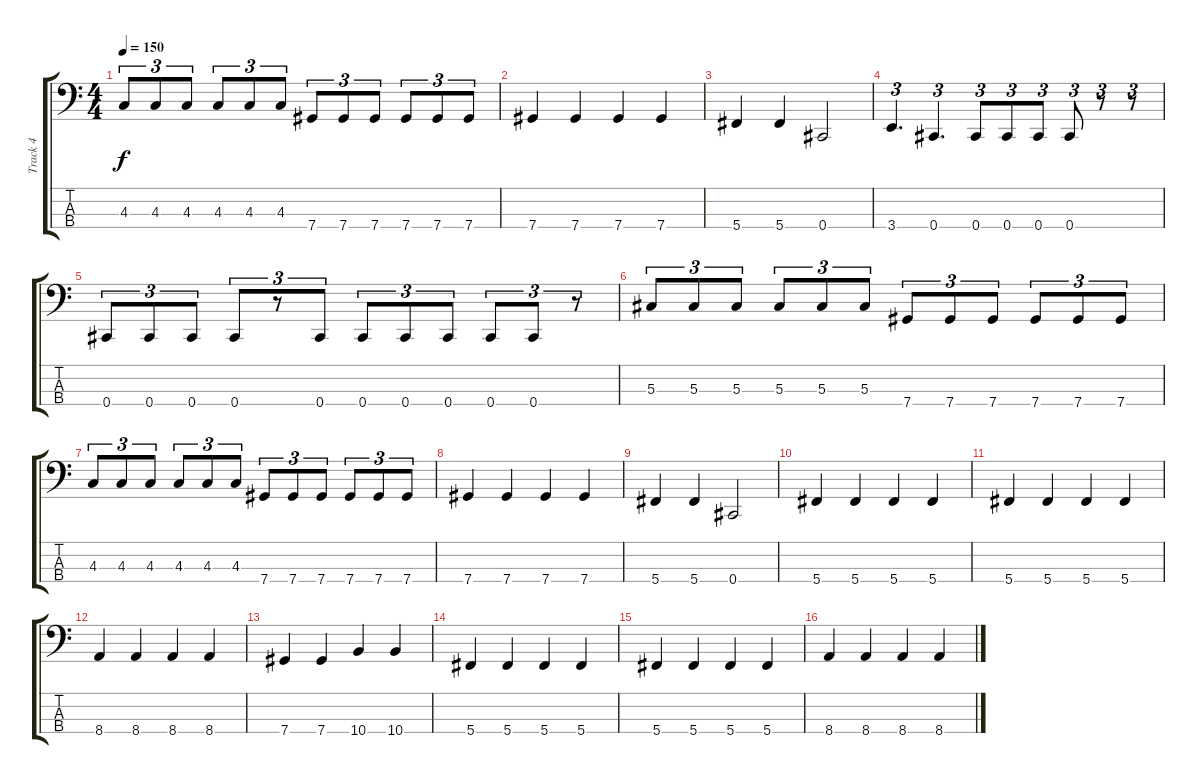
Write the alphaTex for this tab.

\track ("Track 4" "Track 4") {instrument electricbasspick bank 36}
\staff {score tabs}
\tuning (Gb2 Db2 Ab1 Db1) {hide}
\ts (4 4)
\tempo 150
\clef f4
\ks c
4.3.8{tu (3 2) dy f} 4.3.8{tu (3 2)} 4.3.8{tu (3 2)} 4.3.8{tu (3 2)} 4.3.8{tu (3 2)} 4.3.8{tu (3 2)} 7.4.8{tu (3 2)} 7.4.8{tu (3 2)} 7.4.8{tu (3 2)} 7.4.8{tu (3 2)} 7.4.8{tu (3 2)} 7.4.8{tu (3 2)} |
7.4.4 7.4.4 7.4.4 7.4.4 |
5.4.4 5.4.4 0.4.2 |
3.4.4{d tu (3 2)} 0.4.4{d tu (3 2)} 0.4.8{tu (3 2)} 0.4.8{tu (3 2)} 0.4.8{tu (3 2)} 0.4.8{tu (3 2)} r.8{tu (3 2)} r.8{tu (3 2)} |
0.4.8{tu (3 2)} 0.4.8{tu (3 2)} 0.4.8{tu (3 2)} 0.4.8{tu (3 2)} r.8{tu (3 2)} 0.4.8{tu (3 2)} 0.4.8{tu (3 2)} 0.4.8{tu (3 2)} 0.4.8{tu (3 2)} 0.4.8{tu (3 2)} 0.4.8{tu (3 2)} r.8{tu (3 2)} |
5.3.8{tu (3 2)} 5.3.8{tu (3 2)} 5.3.8{tu (3 2)} 5.3.8{tu (3 2)} 5.3.8{tu (3 2)} 5.3.8{tu (3 2)} 7.4.8{tu (3 2)} 7.4.8{tu (3 2)} 7.4.8{tu (3 2)} 7.4.8{tu (3 2)} 7.4.8{tu (3 2)} 7.4.8{tu (3 2)} |
4.3.8{tu (3 2)} 4.3.8{tu (3 2)} 4.3.8{tu (3 2)} 4.3.8{tu (3 2)} 4.3.8{tu (3 2)} 4.3.8{tu (3 2)} 7.4.8{tu (3 2)} 7.4.8{tu (3 2)} 7.4.8{tu (3 2)} 7.4.8{tu (3 2)} 7.4.8{tu (3 2)} 7.4.8{tu (3 2)} |
7.4.4 7.4.4 7.4.4 7.4.4 |
5.4.4 5.4.4 0.4.2 |
5.4.4 5.4.4 5.4.4 5.4.4 |
5.4.4 5.4.4 5.4.4 5.4.4 |
8.4.4 8.4.4 8.4.4 8.4.4 |
7.4.4 7.4.4 10.4.4 10.4.4 |
5.4.4 5.4.4 5.4.4 5.4.4 |
5.4.4 5.4.4 5.4.4 5.4.4 |
8.4.4 8.4.4 8.4.4 8.4.4
